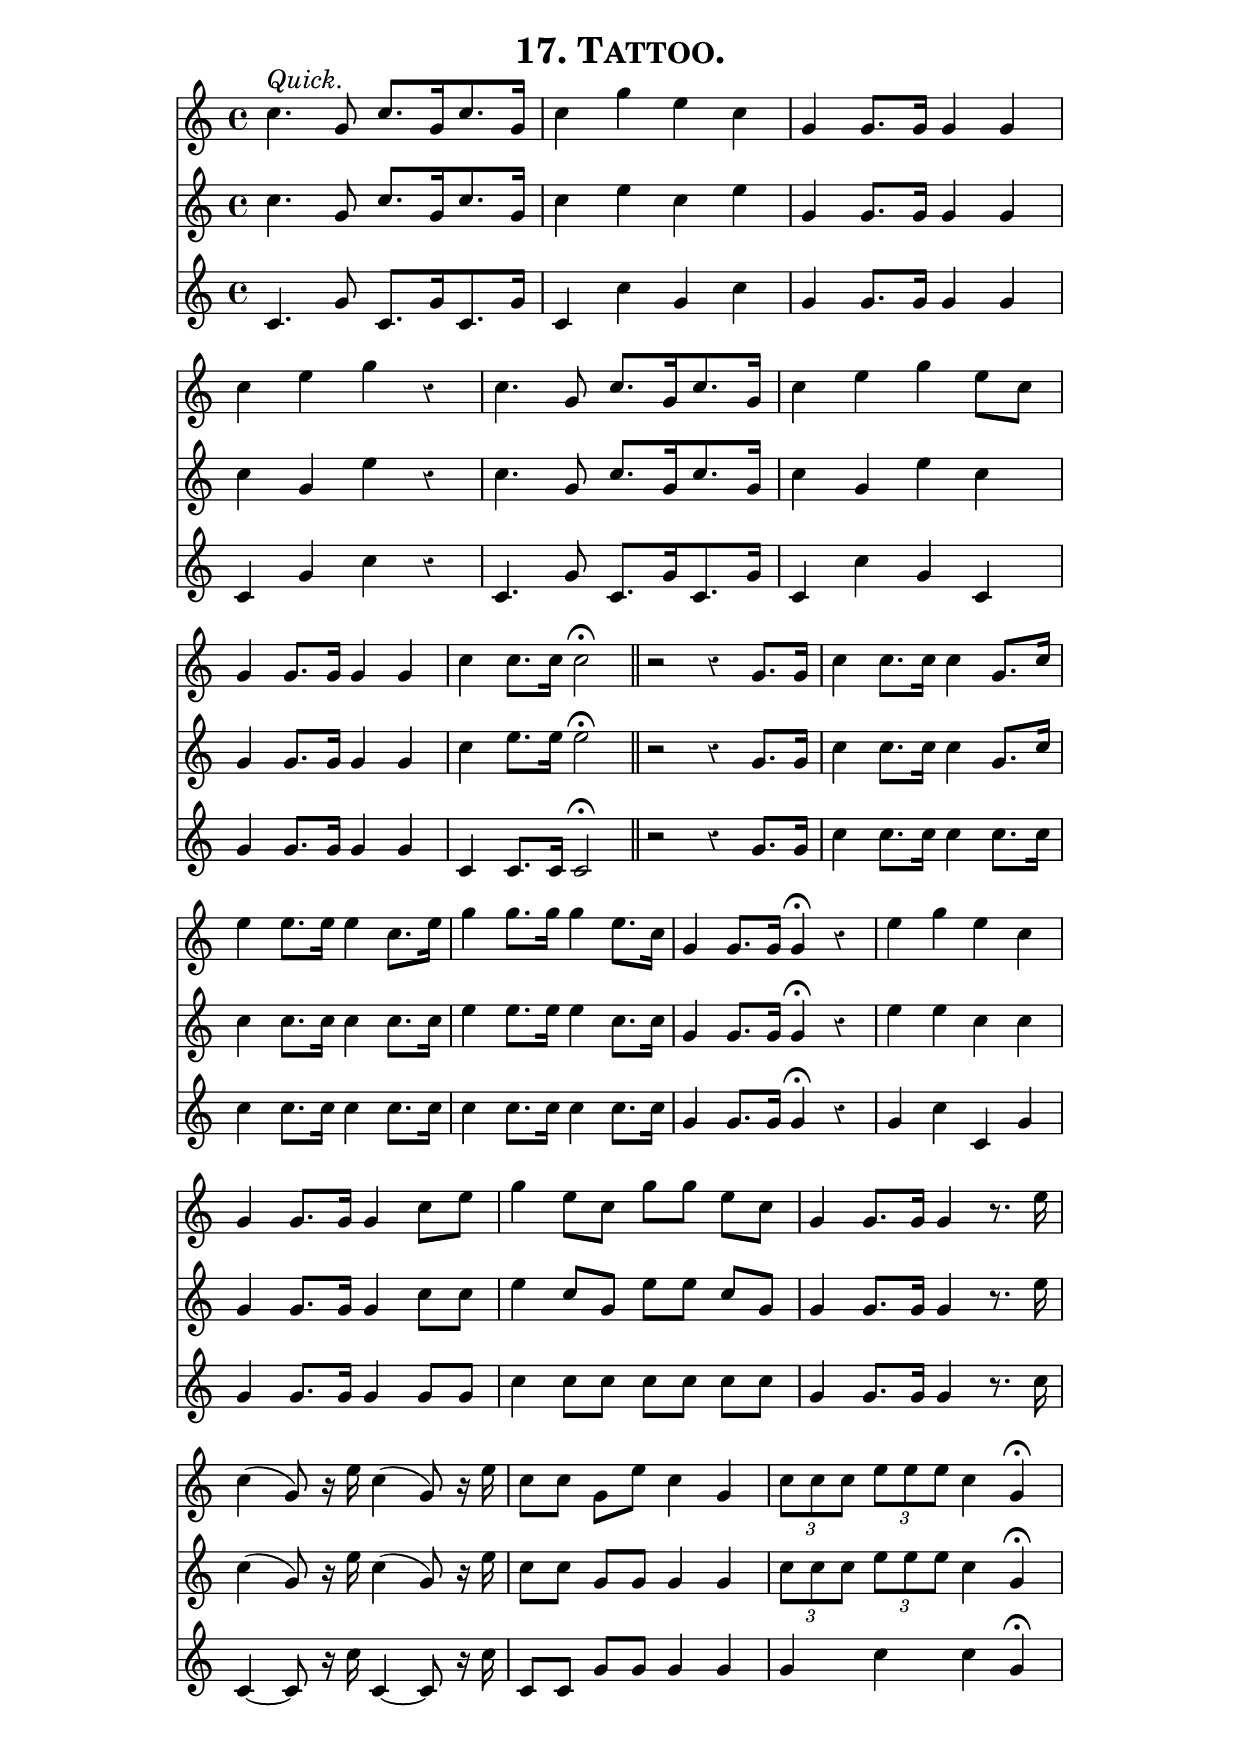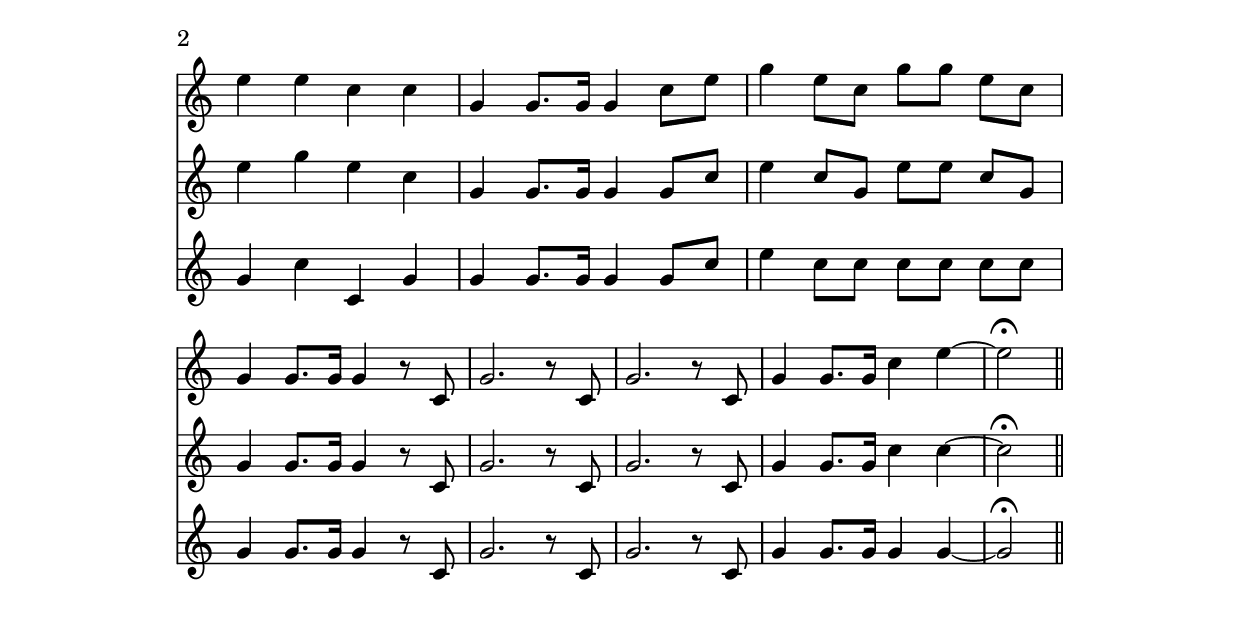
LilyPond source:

\version "2.8"
\paper{ line-width=15\cm indent=0\mm }

\header{ tagline="" title=\markup \smallCaps "17. Tattoo." }

tempomark = s1*0^\markup { \large { \italic Quick. } }

global = {
 \set Staff.midiInstrument = #"trumpet"
 \set Score.barNumberVisibility = ##f
 \override Voice.Rest #'style = #'classical
 \clef treble
 \key c \major
 \autoBeamOff
 \time 4/4
}

top = \relative c'' {
 \global
 \tempomark
 c4. g8 c8.[ g16 c8. g16] |
 c4 g' e c |
 g g8.[ g16] g4 g |

 c e g r |
 c,4. g8 c8.[ g16 c8. g16] |
 c4 e g e8[ c] |

 g4 g8.[ g16] g4 g |
 c c8.[ c16] c2 \fermata \bar "||"
 r2 r4 g8.[ g16] |
 c4 c8.[ c16] c4 g8.[ c16] |

 e4 e8.[ e16] e4 c8.[ e16] |
 g4 g8.[ g16] g4 e8.[ c16] |
 g4 g8.[ g16] g4 \fermata r |

 e' g e c |
 g4 g8.[ g16] g4 c8[ e] |
 g4 e8[ c] g'[ g] e[ c] |

 g4 g8.[ g16] g4 r8. e'16 |
 c4( g8) r16 e' c4( g8) r16 e' |
 c8[ c] g[ e'] c4 g |

 \times 2/3 { c8[ c c] } \times 2/3 { e8[ e e] } c4 g \fermata |
 e' e c c |
 g g8.[ g16] g4 c8[ e] |

 g4 e8[ c] g'[ g] e[ c] |
 g4 g8.[ g16] g4 r8 c, |

 g'2. r8 c, |
 g'2. r8 c, |
 g'4 g8.[ g16] c4 e~ |
 \once \override Voice.Script #'padding = #1
 e2 \fermata \bar "||"
}

middle = \relative c'' {
 \global
 c4. g8 c8.[ g16 c8. g16] |
 c4 e c e |
 g, g8.[ g16] g4 g |

 c g e' r |
 c4. g8 c8.[ g16 c8. g16] |
 c4 g e' c |

 g4 g8.[ g16] g4 g |
 c e8.[ e16] e2 \fermata |
 r2 r4 g,8.[ g16] |
 c4 c8.[ c16] c4 g8.[ c16] |

 c4 c8.[ c16] c4 c8.[ c16] |
 e4 e8.[ e16] e4 c8.[ c16] |
 g4 g8.[ g16] g4 \fermata r |

 e' e c c |
 g4 g8.[ g16] g4 c8[ c] |
 e4 c8[ g] e'[ e] c[ g] |

 g4 g8.[ g16] g4 r8. e'16 |
 c4( g8) r16 e' c4( g8) r16 e' |
 c8[ c] g[ g] g4 g |

 \times 2/3 { c8[ c c] } \times 2/3 { e8[ e e] } c4 g \fermata |
 e' g e c |
 g g8.[ g16] g4 g8[ c] |

 e4 c8[ g] e'[ e] c[ g] |
 g4 g8.[ g16] g4 r8 c, |

 g'2. r8 c, |
 g'2. r8 c, |
 g'4 g8.[ g16] c4 c~ |
 c2 \fermata \bar "||"
}

bottom = \relative c' {
 \global
 c4. g'8 c,8.[ g'16 c,8. g'16] |
 c,4 c' g c |
 g g8.[ g16] g4 g |

 c, g' c r |
 c,4. g'8 c,8.[ g'16 c,8. g'16] |
 c,4 c' g c, |

 g'4 g8.[ g16] g4 g |
 c, c8.[ c16] c2 \fermata |
 r2 r4 g'8.[ g16] |
 c4 c8.[ c16] c4 c8.[ c16] |

 c4 c8.[ c16] c4 c8.[ c16] |
 c4 c8.[ c16] c4 c8.[ c16] |
 g4 g8.[ g16] g4 \fermata r |

 g c c, g' |
 g4 g8.[ g16] g4 g8[ g] |
 c4 c8[ c] c[ c] c[ c] |

 g4 g8.[ g16] g4 r8. c16 |
 c,4~ c8 r16 c' c,4~ c8 r16 c' |
 c,8[ c] g'[ g] g4 g |

 g c c g \fermata |
 g c c, g' |
 g g8.[ g16] g4 g8[ c] |

 e4 c8[ c] c[ c] c[ c] |
 g4 g8.[ g16] g4 r8 c, |

 g'2. r8 c, |
 g'2. r8 c, |
 g'4 g8.[ g16] g4 g~ |
 g2 \fermata \bar "||"
}

\score {
 <<
  \new Staff = "top" \top
  \new Staff = "middle" \middle
  \new Staff = "bottom" \bottom
 >>

 \layout { }
 \midi { \tempo 4=120 }
}
